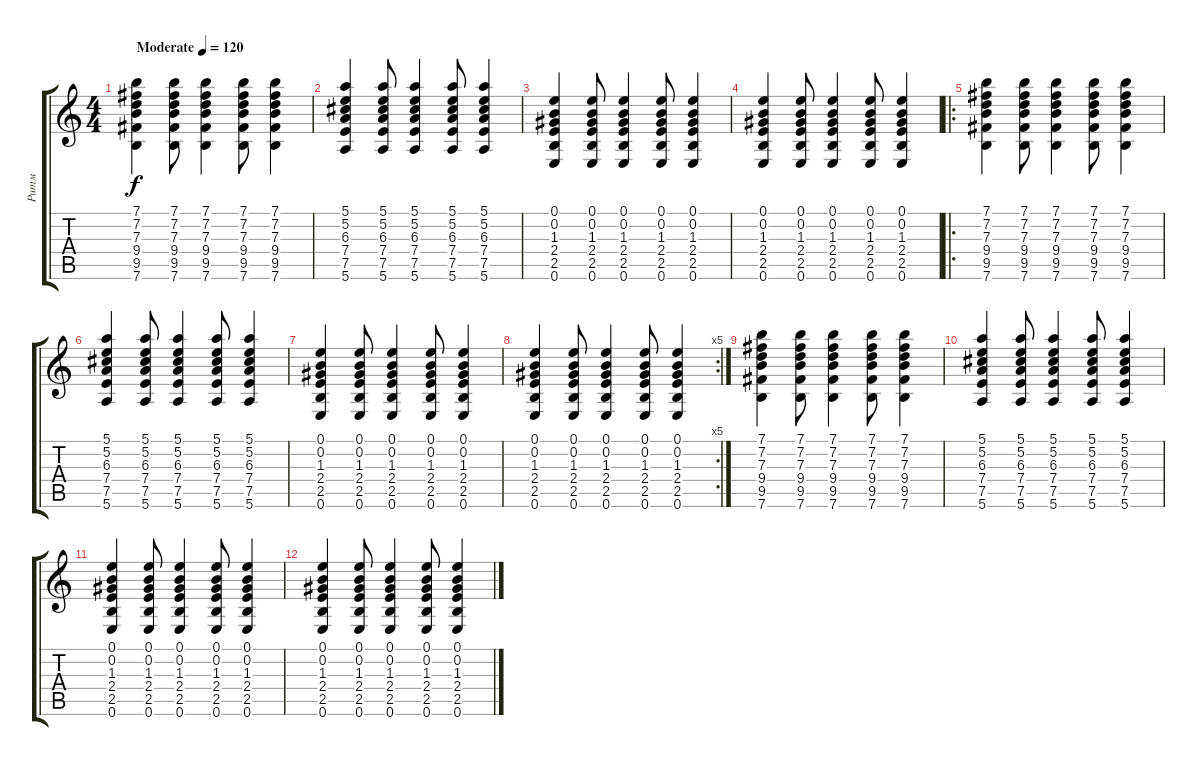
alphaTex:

\track ("Ритм" "Ритм") {instrument acousticguitarsteel}
\staff {score tabs}
\tuning (E4 B3 G3 D3 A2 E2) {hide}
\ts (4 4)
\tempo (120 "Moderate")
\clef g2
\ks c
(7.1 7.2 7.3 9.4 9.5 7.6).4{dy f instrument acousticguitarsteel} (7.1 7.2 7.3 9.4 9.5 7.6).8 (7.1 7.2 7.3 9.4 9.5 7.6).4 (7.1 7.2 7.3 9.4 9.5 7.6).8 (7.1 7.2 7.3 9.4 9.5 7.6).4 |
(5.1 5.2 6.3 7.4 7.5 5.6).4 (5.1 5.2 6.3 7.4 7.5 5.6).8 (5.1 5.2 6.3 7.4 7.5 5.6).4 (5.1 5.2 6.3 7.4 7.5 5.6).8 (5.1 5.2 6.3 7.4 7.5 5.6).4 |
(0.1 0.2 1.3 2.4 2.5 0.6).4 (0.1 0.2 1.3 2.4 2.5 0.6).8 (0.1 0.2 1.3 2.4 2.5 0.6).4 (0.1 0.2 1.3 2.4 2.5 0.6).8 (0.1 0.2 1.3 2.4 2.5 0.6).4 |
(0.1 0.2 1.3 2.4 2.5 0.6).4 (0.1 0.2 1.3 2.4 2.5 0.6).8 (0.1 0.2 1.3 2.4 2.5 0.6).4 (0.1 0.2 1.3 2.4 2.5 0.6).8 (0.1 0.2 1.3 2.4 2.5 0.6).4 |
\ro
(7.1 7.2 7.3 9.4 9.5 7.6).4 (7.1 7.2 7.3 9.4 9.5 7.6).8 (7.1 7.2 7.3 9.4 9.5 7.6).4 (7.1 7.2 7.3 9.4 9.5 7.6).8 (7.1 7.2 7.3 9.4 9.5 7.6).4 |
(5.1 5.2 6.3 7.4 7.5 5.6).4 (5.1 5.2 6.3 7.4 7.5 5.6).8 (5.1 5.2 6.3 7.4 7.5 5.6).4 (5.1 5.2 6.3 7.4 7.5 5.6).8 (5.1 5.2 6.3 7.4 7.5 5.6).4 |
(0.1 0.2 1.3 2.4 2.5 0.6).4 (0.1 0.2 1.3 2.4 2.5 0.6).8 (0.1 0.2 1.3 2.4 2.5 0.6).4 (0.1 0.2 1.3 2.4 2.5 0.6).8 (0.1 0.2 1.3 2.4 2.5 0.6).4 |
\rc 5
(0.1 0.2 1.3 2.4 2.5 0.6).4 (0.1 0.2 1.3 2.4 2.5 0.6).8 (0.1 0.2 1.3 2.4 2.5 0.6).4 (0.1 0.2 1.3 2.4 2.5 0.6).8 (0.1 0.2 1.3 2.4 2.5 0.6).4 |
(7.1 7.2 7.3 9.4 9.5 7.6).4 (7.1 7.2 7.3 9.4 9.5 7.6).8 (7.1 7.2 7.3 9.4 9.5 7.6).4 (7.1 7.2 7.3 9.4 9.5 7.6).8 (7.1 7.2 7.3 9.4 9.5 7.6).4 |
(5.1 5.2 6.3 7.4 7.5 5.6).4 (5.1 5.2 6.3 7.4 7.5 5.6).8 (5.1 5.2 6.3 7.4 7.5 5.6).4 (5.1 5.2 6.3 7.4 7.5 5.6).8 (5.1 5.2 6.3 7.4 7.5 5.6).4 |
(0.1 0.2 1.3 2.4 2.5 0.6).4 (0.1 0.2 1.3 2.4 2.5 0.6).8 (0.1 0.2 1.3 2.4 2.5 0.6).4 (0.1 0.2 1.3 2.4 2.5 0.6).8 (0.1 0.2 1.3 2.4 2.5 0.6).4 |
(0.1 0.2 1.3 2.4 2.5 0.6).4 (0.1 0.2 1.3 2.4 2.5 0.6).8 (0.1 0.2 1.3 2.4 2.5 0.6).4 (0.1 0.2 1.3 2.4 2.5 0.6).8 (0.1 0.2 1.3 2.4 2.5 0.6).4
